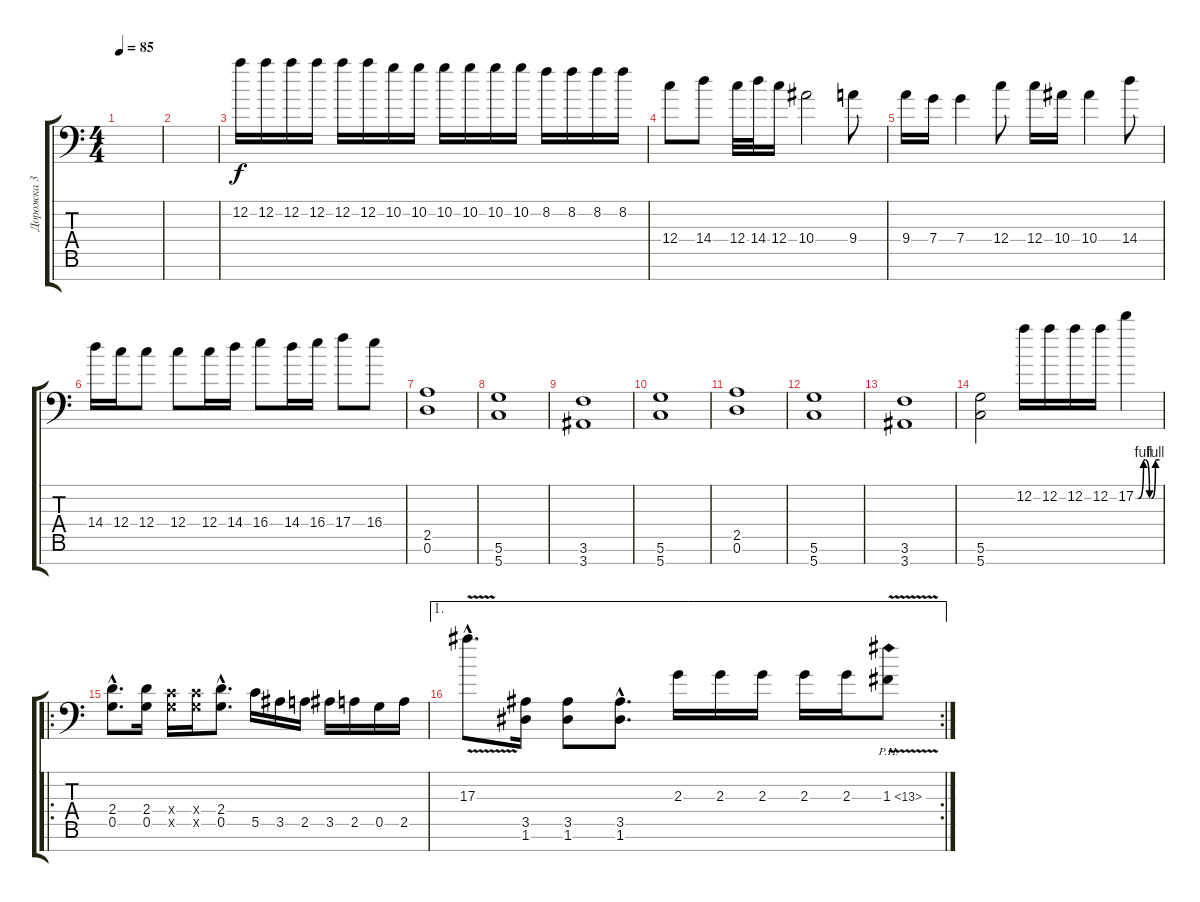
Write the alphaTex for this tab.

\track ("Дорожка 3" "Дорожка 3") {instrument distortionguitar}
\staff {score tabs}
\tuning (D4 A3 F3 C3 G2 D2 G1) {hide}
\ts (4 4)
\tempo 85
\clef f4
\ks c
|
|
12.2.16 12.2.16 12.2.16 12.2.16 12.2.16 12.2.16 10.2.16 10.2.16 10.2.16 10.2.16 10.2.16 10.2.16 8.2.16 8.2.16 8.2.16 8.2.16 |
12.4.8 14.4.8 12.4.32 14.4.32 12.4.16 10.4.2 9.4.8 |
9.4.16 7.4.16 7.4.4 12.4.8 12.4.16 10.4.16 10.4.4 14.4.8 |
14.4.16 12.4.16 12.4.8 12.4.8 12.4.16 14.4.16 16.4.8 14.4.16 16.4.16 17.4.8 16.4.8 |
(2.5 0.6).1 |
(5.6 5.7).1 |
(3.6 3.7).1 |
(5.6 5.7).1 |
(2.5 0.6).1 |
(5.6 5.7).1 |
(3.6 3.7).1 |
(5.6 5.7).2 12.2.16 12.2.16 12.2.16 12.2.16 17.2{be (custom 0 0 7 0 20 4 25 4 35 0 40 0 50 4 60 4)}.4 |
\ro
(2.4{hac} 0.5{hac}).8{d} (2.4 0.5).16 (0.4{x} 0.5{x}).16 (0.4{x} 0.5{x}).16 (2.4{hac} 0.5{hac}).8{d} 5.5.16 3.5.16 2.5.16 3.5.16 2.5.16 0.5.16 2.5.16 |
\ae 1
\rc 2
17.3{v hac}.8{d} (3.5 1.6).16 (3.5 1.6).8 (3.5{hac} 1.6{hac}).8{d} 2.3.16 2.3.16 2.3.16 2.3.16 2.3.16 1.3{ph 12 v}.8
